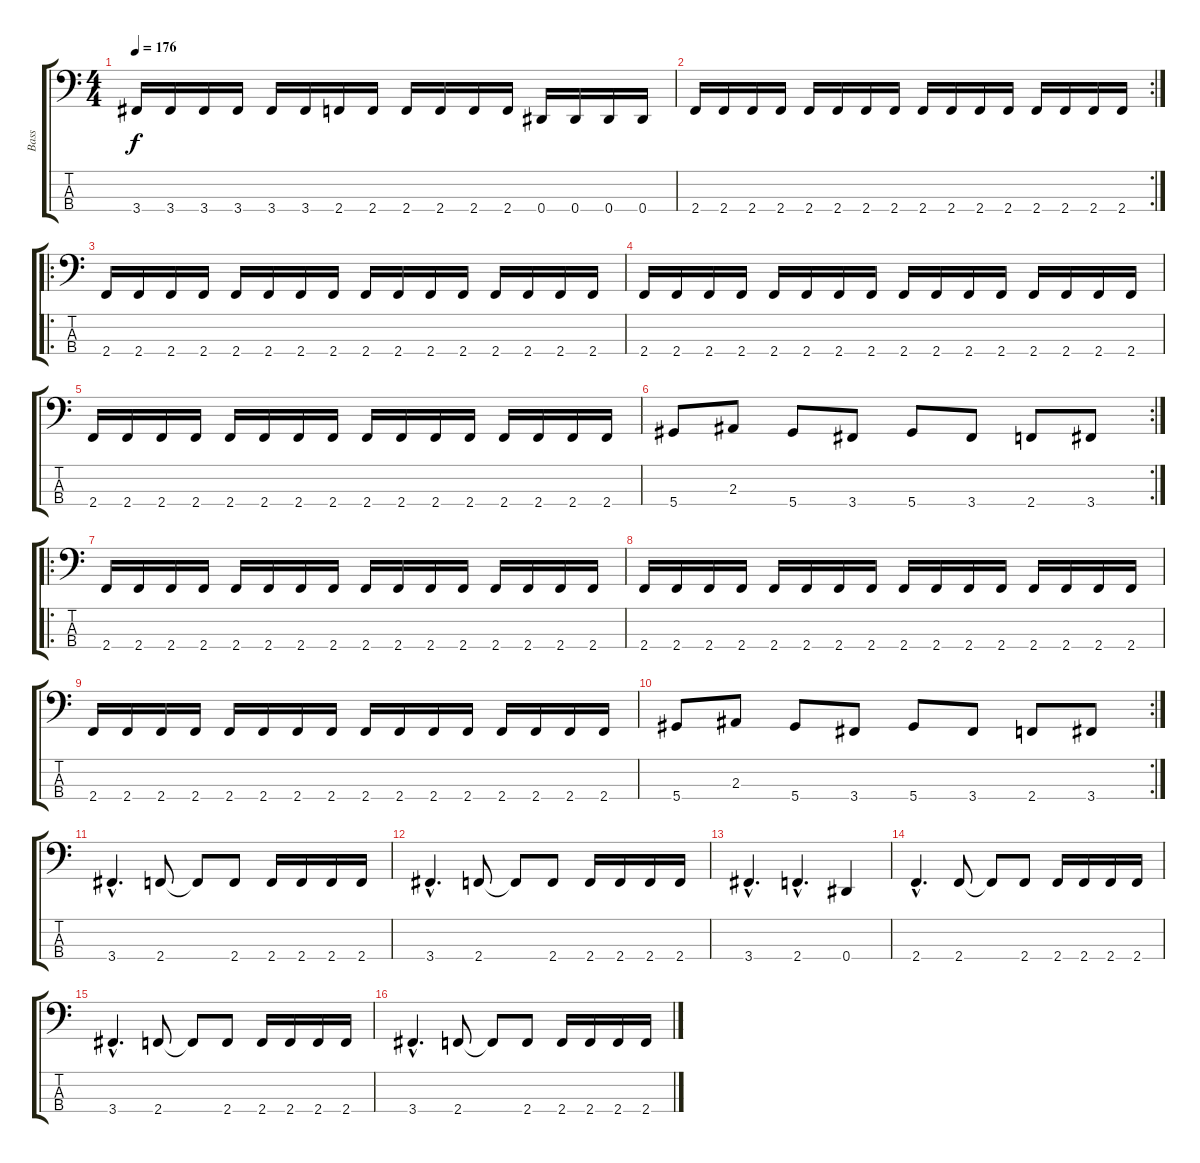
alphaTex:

\track ("Bass" "Bass") {instrument electricbassfinger}
\staff {score tabs}
\tuning (Gb2 Db2 Ab1 Eb1) {hide}
\ts (4 4)
\tempo 176
\clef f4
\ks c
3.4.16{dy f} 3.4.16 3.4.16 3.4.16 3.4.16 3.4.16 2.4.16 2.4.16 2.4.16 2.4.16 2.4.16 2.4.16 0.4.16 0.4.16 0.4.16 0.4.16 |
\rc 2
2.4.16 2.4.16 2.4.16 2.4.16 2.4.16 2.4.16 2.4.16 2.4.16 2.4.16 2.4.16 2.4.16 2.4.16 2.4.16 2.4.16 2.4.16 2.4.16 |
\ro
2.4.16 2.4.16 2.4.16 2.4.16 2.4.16 2.4.16 2.4.16 2.4.16 2.4.16 2.4.16 2.4.16 2.4.16 2.4.16 2.4.16 2.4.16 2.4.16 |
2.4.16 2.4.16 2.4.16 2.4.16 2.4.16 2.4.16 2.4.16 2.4.16 2.4.16 2.4.16 2.4.16 2.4.16 2.4.16 2.4.16 2.4.16 2.4.16 |
2.4.16 2.4.16 2.4.16 2.4.16 2.4.16 2.4.16 2.4.16 2.4.16 2.4.16 2.4.16 2.4.16 2.4.16 2.4.16 2.4.16 2.4.16 2.4.16 |
\rc 2
5.4.8 2.3.8 5.4.8 3.4.8 5.4.8 3.4.8 2.4.8 3.4.8 |
\ro
2.4.16 2.4.16 2.4.16 2.4.16 2.4.16 2.4.16 2.4.16 2.4.16 2.4.16 2.4.16 2.4.16 2.4.16 2.4.16 2.4.16 2.4.16 2.4.16 |
2.4.16 2.4.16 2.4.16 2.4.16 2.4.16 2.4.16 2.4.16 2.4.16 2.4.16 2.4.16 2.4.16 2.4.16 2.4.16 2.4.16 2.4.16 2.4.16 |
2.4.16 2.4.16 2.4.16 2.4.16 2.4.16 2.4.16 2.4.16 2.4.16 2.4.16 2.4.16 2.4.16 2.4.16 2.4.16 2.4.16 2.4.16 2.4.16 |
\rc 2
5.4.8 2.3.8 5.4.8 3.4.8 5.4.8 3.4.8 2.4.8 3.4.8 |
3.4{hac}.4{d} 2.4.8 2.4{t}.8 2.4.8 2.4.16 2.4.16 2.4.16 2.4.16 |
3.4{hac}.4{d} 2.4.8 2.4{t}.8 2.4.8 2.4.16 2.4.16 2.4.16 2.4.16 |
3.4{hac}.4{d} 2.4{hac}.4{d} 0.4.4 |
2.4{hac}.4{d} 2.4.8 2.4{t}.8 2.4.8 2.4.16 2.4.16 2.4.16 2.4.16 |
3.4{hac}.4{d} 2.4.8 2.4{t}.8 2.4.8 2.4.16 2.4.16 2.4.16 2.4.16 |
3.4{hac}.4{d} 2.4.8 2.4{t}.8 2.4.8 2.4.16 2.4.16 2.4.16 2.4.16
